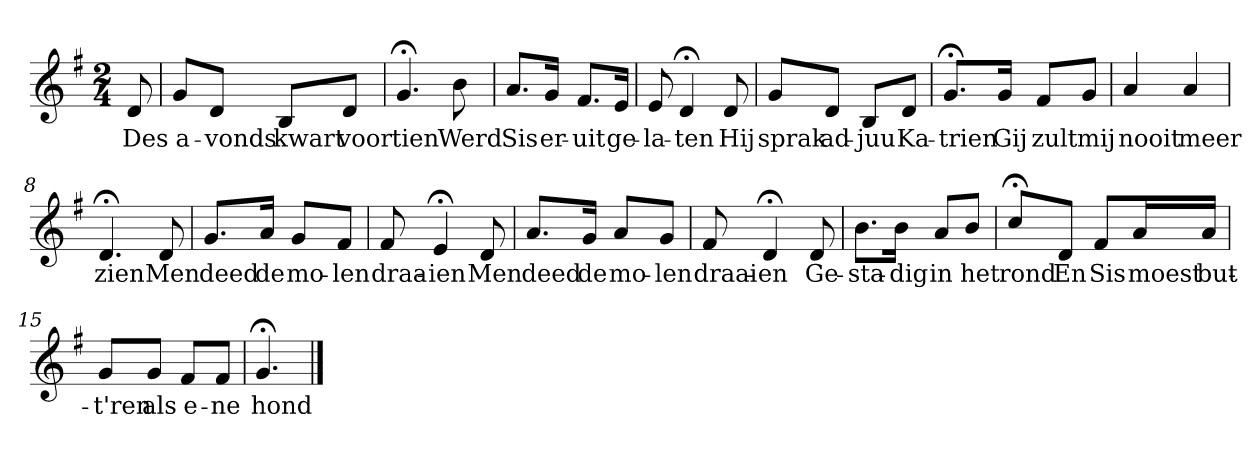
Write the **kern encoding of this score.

**kern	**text
*part1	*part1
*staff1	*staff1
*k[f#]	*
*G:	*
*M2/4	*
*MM120	*
=	=
8d	Des
=1	=1
8gL	a-
8dJ	-vonds
8BL	kwart
8dJ	voor
=2	=2
4.g;<	tien
8b	Werd
=3	=3
8.aL	Sis
16gJk	er-
8.f#L	-uit
16eJk	ge-
=4	=4
8e	-la-
4d;<	-ten
8d	Hij
=5	=5
8gL	sprak
8dJ	ad-
8BL	-juu
8dJ	Ka-
=6	=6
8.g;<L	-trien
16gJk	Gij
8f#L	zult
8gJ	mij
=7	=7
4a	nooit
4a	meer
=8	=8
4.d;<	zien
8d	Men
=9	=9
8.gL	deed
16aJk	de
8gL	mo-
8f#J	-len
=10	=10
8f#	draa-
4e;<	-ien
8d	Men
=11	=11
8.aL	deed
16gJk	de
8aL	mo-
8gJ	-len
=12	=12
8f#	draai-
4d;<	-en
8d	Ge-
=13	=13
8.bL	-sta-
16bJk	-dig
8aL	in
8bJ	het
=14	=14
8cc;<L	rond
8dJ	En
8f#L	Sis
16aL	moest
16aJJ	but-
=15	=15
8gL	-t'ren
8gJ	als
8f#L	e-
8f#J	-ne
=16	=16
4.g;<	hond
==	==
*-	*-
